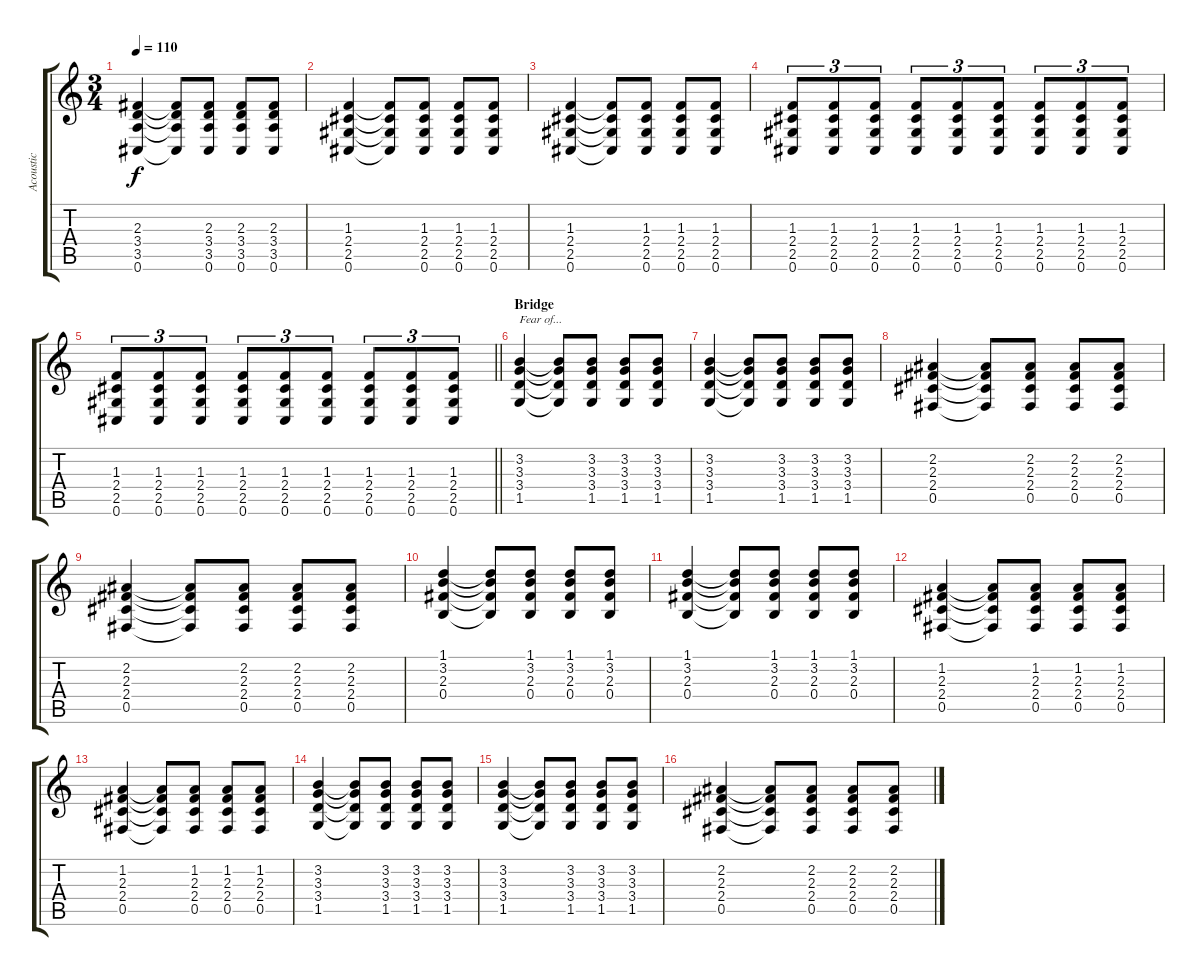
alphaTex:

\track ("Acoustic" "Acoustic") {instrument acousticguitarsteel}
\staff {score tabs}
\tuning (Db4 Ab3 E3 B2 Gb2 Db2) {hide}
\ts (3 4)
\tempo 110
\clef g2
\ks c
(2.3 3.4 3.5 0.6).4{dy f} (2.3{t} 3.4{t} 3.5{t} 0.6{t}).8 (2.3 3.4 3.5 0.6).8 (2.3 3.4 3.5 0.6).8 (2.3 3.4 3.5 0.6).8 |
(1.3 2.4 2.5 0.6).4 (1.3{t} 2.4{t} 2.5{t} 0.6{t}).8 (1.3 2.4 2.5 0.6).8 (1.3 2.4 2.5 0.6).8 (1.3 2.4 2.5 0.6).8 |
(1.3 2.4 2.5 0.6).4 (1.3{t} 2.4{t} 2.5{t} 0.6{t}).8 (1.3 2.4 2.5 0.6).8 (1.3 2.4 2.5 0.6).8 (1.3 2.4 2.5 0.6).8 |
(1.3 2.4 2.5 0.6).8{tu (3 2)} (1.3 2.4 2.5 0.6).8{tu (3 2)} (1.3 2.4 2.5 0.6).8{tu (3 2)} (1.3 2.4 2.5 0.6).8{tu (3 2)} (1.3 2.4 2.5 0.6).8{tu (3 2)} (1.3 2.4 2.5 0.6).8{tu (3 2)} (1.3 2.4 2.5 0.6).8{tu (3 2)} (1.3 2.4 2.5 0.6).8{tu (3 2)} (1.3 2.4 2.5 0.6).8{tu (3 2)} |
\barLineRight lightlight
(1.3 2.4 2.5 0.6).8{tu (3 2)} (1.3 2.4 2.5 0.6).8{tu (3 2)} (1.3 2.4 2.5 0.6).8{tu (3 2)} (1.3 2.4 2.5 0.6).8{tu (3 2)} (1.3 2.4 2.5 0.6).8{tu (3 2)} (1.3 2.4 2.5 0.6).8{tu (3 2)} (1.3 2.4 2.5 0.6).8{tu (3 2)} (1.3 2.4 2.5 0.6).8{tu (3 2)} (1.3 2.4 2.5 0.6).8{tu (3 2)} |
\section ("" "Bridge")
(3.2 3.3 3.4 1.5).4{txt "Fear of..."} (3.2{t} 3.3{t} 3.4{t} 1.5{t}).8 (3.2 3.3 3.4 1.5).8 (3.2 3.3 3.4 1.5).8 (3.2 3.3 3.4 1.5).8 |
(3.2 3.3 3.4 1.5).4 (3.2{t} 3.3{t} 3.4{t} 1.5{t}).8 (3.2 3.3 3.4 1.5).8 (3.2 3.3 3.4 1.5).8 (3.2 3.3 3.4 1.5).8 |
(2.2 2.3 2.4 0.5).4 (2.2{t} 2.3{t} 2.4{t} 0.5{t}).8 (2.2 2.3 2.4 0.5).8 (2.2 2.3 2.4 0.5).8 (2.2 2.3 2.4 0.5).8 |
(2.2 2.3 2.4 0.5).4 (2.2{t} 2.3{t} 2.4{t} 0.5{t}).8 (2.2 2.3 2.4 0.5).8 (2.2 2.3 2.4 0.5).8 (2.2 2.3 2.4 0.5).8 |
(1.1 3.2 2.3 0.4).4 (1.1{t} 3.2{t} 2.3{t} 0.4{t}).8 (1.1 3.2 2.3 0.4).8 (1.1 3.2 2.3 0.4).8 (1.1 3.2 2.3 0.4).8 |
(1.1 3.2 2.3 0.4).4 (1.1{t} 3.2{t} 2.3{t} 0.4{t}).8 (1.1 3.2 2.3 0.4).8 (1.1 3.2 2.3 0.4).8 (1.1 3.2 2.3 0.4).8 |
(1.2 2.3 2.4 0.5).4 (1.2{t} 2.3{t} 2.4{t} 0.5{t}).8 (1.2 2.3 2.4 0.5).8 (1.2 2.3 2.4 0.5).8 (1.2 2.3 2.4 0.5).8 |
(1.2 2.3 2.4 0.5).4 (1.2{t} 2.3{t} 2.4{t} 0.5{t}).8 (1.2 2.3 2.4 0.5).8 (1.2 2.3 2.4 0.5).8 (1.2 2.3 2.4 0.5).8 |
(3.2 3.3 3.4 1.5).4 (3.2{t} 3.3{t} 3.4{t} 1.5{t}).8 (3.2 3.3 3.4 1.5).8 (3.2 3.3 3.4 1.5).8 (3.2 3.3 3.4 1.5).8 |
(3.2 3.3 3.4 1.5).4 (3.2{t} 3.3{t} 3.4{t} 1.5{t}).8 (3.2 3.3 3.4 1.5).8 (3.2 3.3 3.4 1.5).8 (3.2 3.3 3.4 1.5).8 |
(2.2 2.3 2.4 0.5).4 (2.2{t} 2.3{t} 2.4{t} 0.5{t}).8 (2.2 2.3 2.4 0.5).8 (2.2 2.3 2.4 0.5).8 (2.2 2.3 2.4 0.5).8
